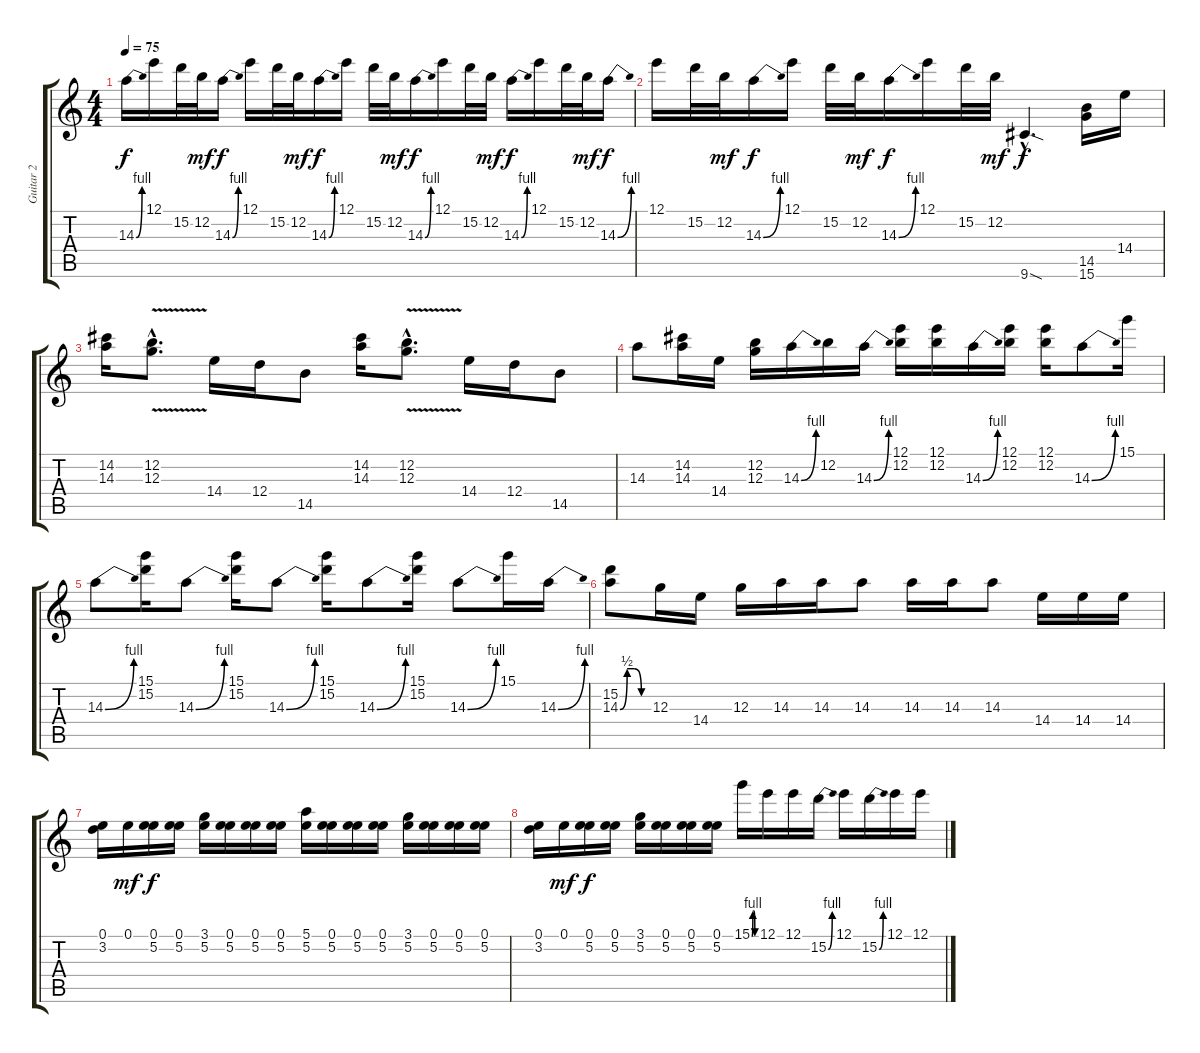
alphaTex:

\track ("Guitar 2" "Guitar 2") {instrument overdrivenguitar}
\staff {score tabs}
\tuning (E4 B3 G3 D3 A2 E2) {hide}
\ts (4 4)
\tempo 75
\clef g2
\ks c
14.3{be (bend 0 0 60 4)}.16{dy f} 12.1.16 15.2.32 12.2.32{dy mf} 14.3{be (bend 0 0 60 4)}.16{dy f} 12.1.16 15.2.32 12.2.32{dy mf} 14.3{be (bend 0 0 60 4)}.16{dy f} 12.1.16 15.2.32 12.2.32{dy mf} 14.3{be (bend 0 0 60 4)}.16{dy f} 12.1.16 15.2.32 12.2.32{dy mf} 14.3{be (bend 0 0 60 4)}.16{dy f} 12.1.16 15.2.32 12.2.32{dy mf} 14.3{be (bend 0 0 60 4)}.16{dy f} |
12.1.16 15.2.32 12.2.32{dy mf} 14.3{be (bend 0 0 60 4)}.16{dy f} 12.1.16 15.2.32 12.2.32{dy mf} 14.3{be (bend 0 0 60 4)}.16{dy f} 12.1.16 15.2.32 12.2.32{dy mf} 9.6{sod hac}.4{d dy f} (14.5 15.6).16 14.4.16 |
(14.2 14.3).16 (12.2{v hac} 12.3{v hac}).8{d} 14.4.16 12.4.16 14.5.8 (14.2 14.3).16 (12.2{v hac} 12.3{v hac}).8{d} 14.4.16 12.4.16 14.5.8 |
14.3.8 (14.2 14.3).16 14.4.16 (12.2 12.3).16 14.3{be (bend 0 0 60 4)}.16 12.2.16 14.3{be (bend 0 0 60 4)}.16 (12.1 12.2).16 (12.1 12.2).16 14.3{be (bend 0 0 60 4)}.16 (12.1 12.2).16 (12.1 12.2).16 14.3{be (bend 0 0 60 4)}.8 15.1.16 |
14.3{be (bend 0 0 60 4)}.8 (15.1 15.2).16 14.3{be (bend 0 0 60 4)}.8 (15.1 15.2).16 14.3{be (bend 0 0 60 4)}.8 (15.1 15.2).16 14.3{be (bend 0 0 60 4)}.8 (15.1 15.2).16 14.3{be (bend 0 0 60 4)}.8 15.1.16 14.3{be (bend 0 0 60 4)}.16 |
(15.2 14.3{be (custom 0 0 15 2 30 2 45 0 60 0)}).8 12.3.16 14.4.16 12.3.16 14.3.16 14.3.16 14.3.8 14.3.16 14.3.16 14.3.8 14.4.16 14.4.16 14.4.16 |
(0.1 3.2).16 0.1.16{dy mf} (0.1 5.2).16{dy f} (0.1 5.2).16 (3.1 5.2).16 (0.1 5.2).16 (0.1 5.2).16 (0.1 5.2).16 (5.1 5.2).16 (0.1 5.2).16 (0.1 5.2).16 (0.1 5.2).16 (3.1 5.2).16 (0.1 5.2).16 (0.1 5.2).16 (0.1 5.2).16 |
(0.1 3.2).16 0.1.16{dy mf} (0.1 5.2).16{dy f} (0.1 5.2).16 (3.1 5.2).16 (0.1 5.2).16 (0.1 5.2).16 (0.1 5.2).16 15.1{be (custom 0 0 15 4 30 4 45 0 60 0)}.16 12.1.16 12.1.16 15.2{be (bend 0 0 60 4)}.16 12.1.16 15.2{be (bend 0 0 60 4)}.16 12.1.16 12.1.16
